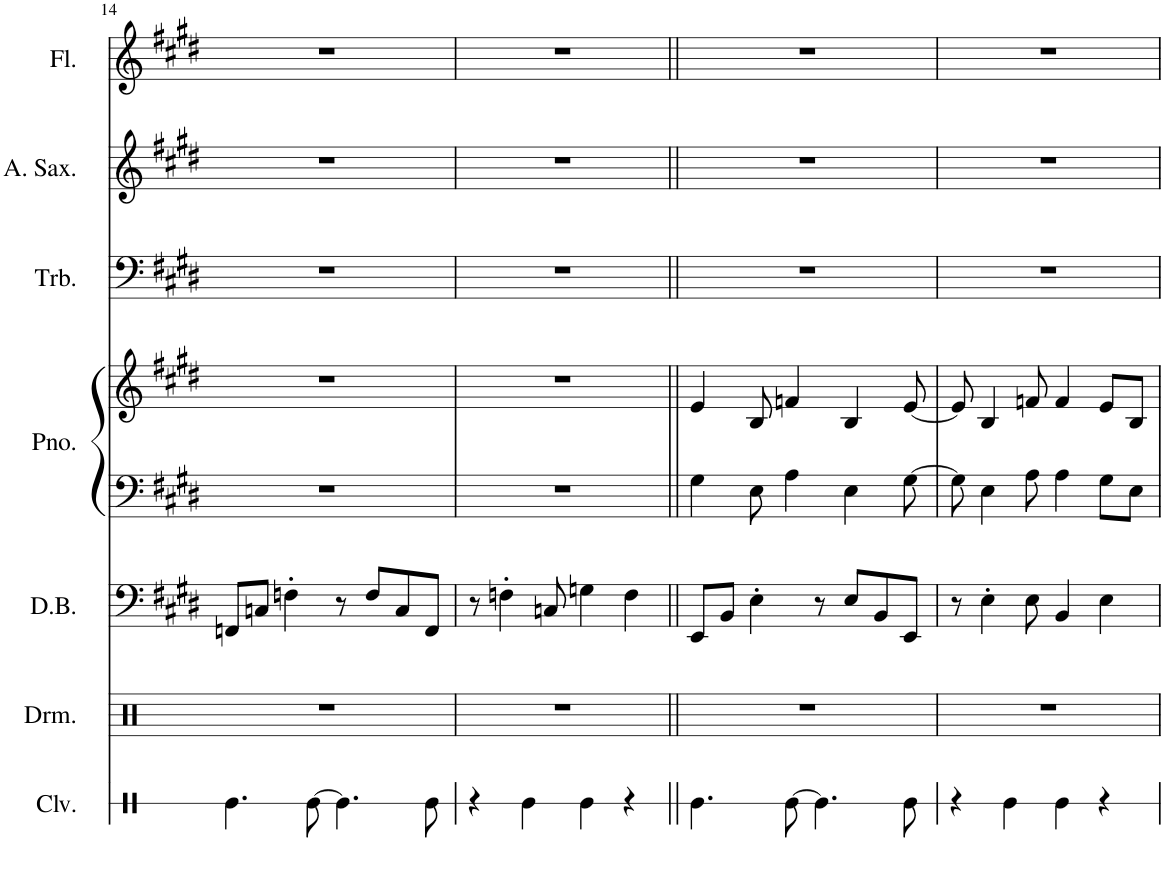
**kern	**kern	**kern	**kern	**kern	**kern	**kern	**kern
*part7	*part6	*part5	*part4	*part4	*part3	*part2	*part1
*staff8	*staff7	*staff6	*staff5	*staff4	*staff3	*staff2	*staff1
*I"Claves	*I"Drumset	*I"Double Bass	*I"Piano	*	*I"Trombone	*I"Alto Saxophone	*I"Flute
*I'Clv.	*I'Drm.	*I'D.B.	*I'Pno.	*	*I'Trb.	*I'A. Sax.	*I'Fl.
!!LO:PB:g=z
*clefX	*clefX	*clefF4	*clefF4	*clefG2	*clefF4	*clefG2	*clefG2
*	*	*Trd7c12	*	*	*	*Trd5c9	*
*k[]	*k[]	*k[f#c#g#d#]	*k[f#c#g#d#]	*k[f#c#g#d#]	*k[f#c#g#d#]	*k[f#c#g#d#]	*k[f#c#g#d#]
*M4/4	*M4/4	*M4/4	*M4/4	*M4/4	*M4/4	*M4/4	*M4/4
=14	=14	=14	=14	=14	=14	=14	=14
4.Re\	1r	8FFn/L	1r	1r	1r	1r	1r
.	.	8Cn/J	.	.	.	.	.
.	.	4Fn'\	.	.	.	.	.
[8Re\	.	.	.	.	.	.	.
4.Re\]	.	8r	.	.	.	.	.
.	.	8F/L	.	.	.	.	.
.	.	8C/	.	.	.	.	.
8Re\	.	8FF/J	.	.	.	.	.
=15	=15	=15	=15	=15	=15	=15	=15
4r	1r	8r	1r	1r	1r	1r	1r
.	.	4Fn'\	.	.	.	.	.
4Re\	.	.	.	.	.	.	.
.	.	8Cn/	.	.	.	.	.
4Re\	.	4Gn\	.	.	.	.	.
4r	.	4F\	.	.	.	.	.
=16||	=16||	=16||	=16||	=16||	=16||	=16||	=16||
4.Re\	1r	8EE/L	4G#\	4e/	1r	1r	1r
.	.	8BB/J	.	.	.	.	.
.	.	4E'\	8E\	8B/	.	.	.
[8Re\	.	.	4A\	4fn/	.	.	.
4.Re\]	.	8r	.	.	.	.	.
.	.	8E/L	4E\	4B/	.	.	.
.	.	8BB/	.	.	.	.	.
8Re\	.	8EE/J	[8G#\	[8e/	.	.	.
=17	=17	=17	=17	=17	=17	=17	=17
4r	1r	8r	8G#\]	8e/]	1r	1r	1r
.	.	4E'\	4E\	4B/	.	.	.
4Re\	.	.	.	.	.	.	.
.	.	8E\	8A\	8fn/	.	.	.
4Re\	.	4BB/	4A\	4f/	.	.	.
4r	.	4E\	8G#\L	8e/L	.	.	.
.	.	.	8E\J	8B/J	.	.	.
=	=	=	=	=	=	=	=
*-	*-	*-	*-	*-	*-	*-	*-
